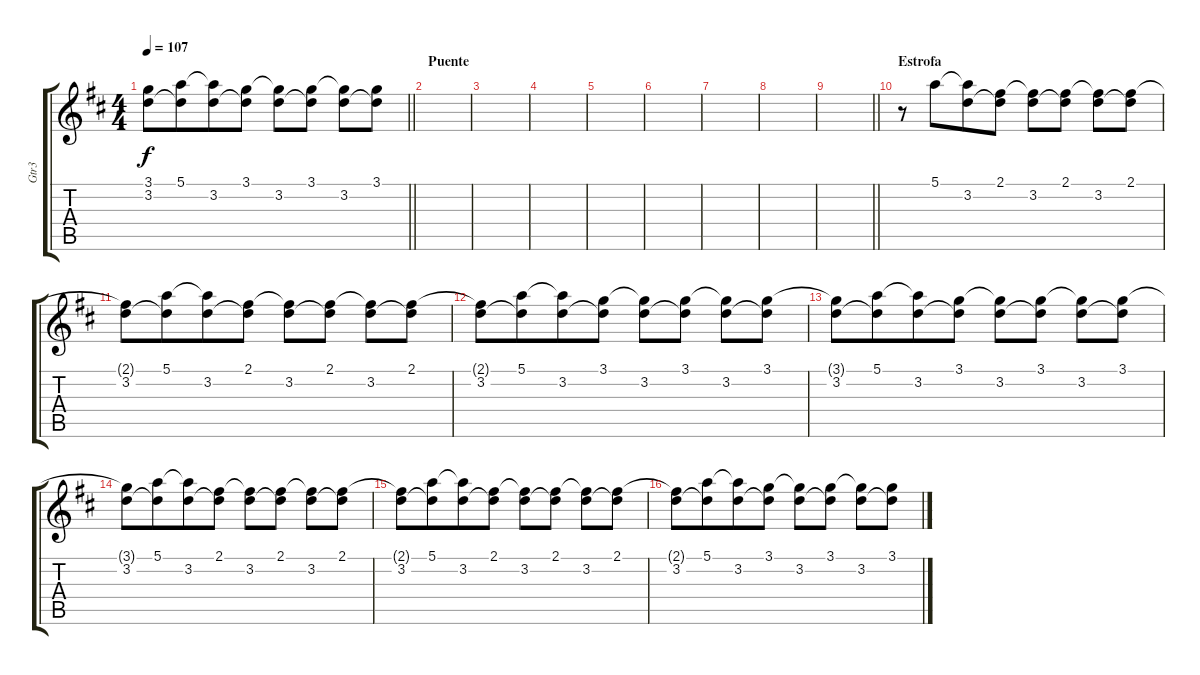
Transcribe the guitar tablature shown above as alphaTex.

\track ("Gtr3" "Gtr3") {instrument overdrivenguitar}
\staff {score tabs}
\tuning (E4 B3 G3 D3 A2 E2) {hide}
\ts (4 4)
\tempo 107
\clef g2
\barLineRight lightlight
\ks d
(3.1{t} 3.2).8{dy f} (5.1 3.2{t}).8{beam merge} (5.1{t} 3.2).8{beam merge} (3.1 3.2{t}).8 (3.1{t} 3.2).8 (3.1 3.2{t}).8 (3.1{t} 3.2).8 (3.1 3.2{t}).8 |
\section ("" "Puente")
|
|
|
|
|
|
|
\barLineRight lightlight
|
\section ("" "Estrofa")
r.8 5.1.8{beam merge} (5.1{t} 3.2).8{beam merge} (2.1 3.2{t}).8 (2.1{t} 3.2).8 (2.1 3.2{t}).8 (2.1{t} 3.2).8 (2.1 3.2{t}).8 |
(2.1{t} 3.2).8 (5.1 3.2{t}).8{beam merge} (5.1{t} 3.2).8{beam merge} (2.1 3.2{t}).8 (2.1{t} 3.2).8 (2.1 3.2{t}).8 (2.1{t} 3.2).8 (2.1 3.2{t}).8 |
(2.1{t} 3.2).8 (5.1 3.2{t}).8{beam merge} (5.1{t} 3.2).8{beam merge} (3.1 3.2{t}).8 (3.1{t} 3.2).8 (3.1 3.2{t}).8 (3.1{t} 3.2).8 (3.1 3.2{t}).8 |
(3.1{t} 3.2).8 (5.1 3.2{t}).8{beam merge} (5.1{t} 3.2).8{beam merge} (3.1 3.2{t}).8 (3.1{t} 3.2).8 (3.1 3.2{t}).8 (3.1{t} 3.2).8 (3.1 3.2{t}).8 |
(3.1{t} 3.2).8 (5.1 3.2{t}).8{beam merge} (5.1{t} 3.2).8{beam merge} (2.1 3.2{t}).8 (2.1{t} 3.2).8 (2.1 3.2{t}).8 (2.1{t} 3.2).8 (2.1 3.2{t}).8 |
(2.1{t} 3.2).8 (5.1 3.2{t}).8{beam merge} (5.1{t} 3.2).8{beam merge} (2.1 3.2{t}).8 (2.1{t} 3.2).8 (2.1 3.2{t}).8 (2.1{t} 3.2).8 (2.1 3.2{t}).8 |
(2.1{t} 3.2).8 (5.1 3.2{t}).8{beam merge} (5.1{t} 3.2).8{beam merge} (3.1 3.2{t}).8 (3.1{t} 3.2).8 (3.1 3.2{t}).8 (3.1{t} 3.2).8 (3.1 3.2{t}).8
